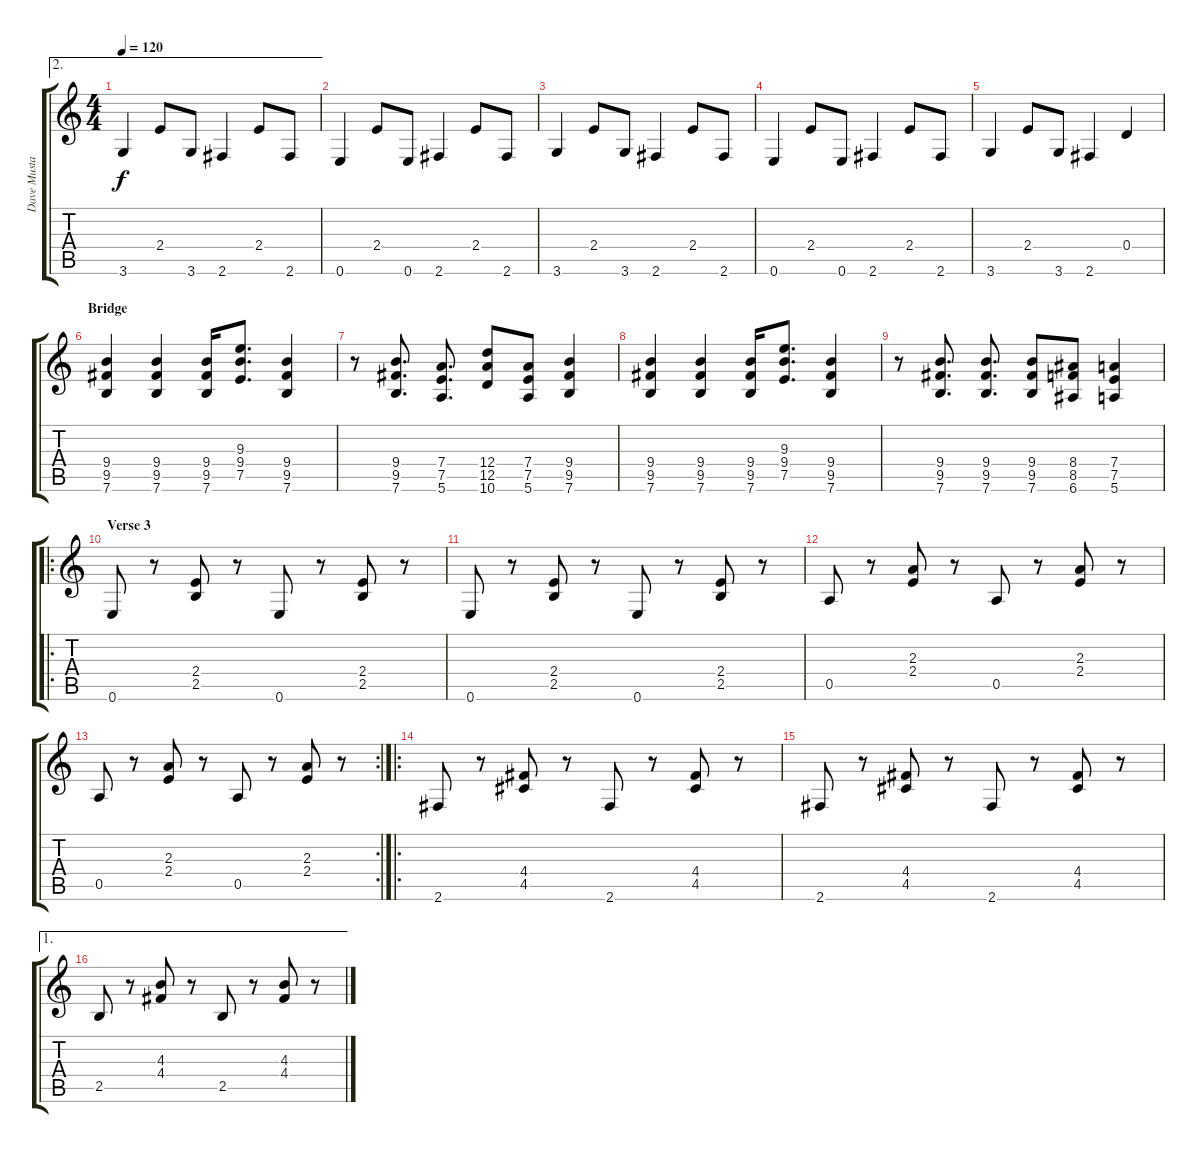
\track ("Dave Mustaine" "Dave Musta") {instrument distortionguitar}
\staff {score tabs}
\tuning (E4 B3 G3 D3 A2 E2) {hide}
\ae 2
\ts (4 4)
\tempo 120
\clef g2
\ks c
3.6.4{dy f} 2.4.8 3.6.8 2.6.4 2.4.8 2.6.8 |
0.6.4 2.4.8 0.6.8 2.6.4 2.4.8 2.6.8 |
3.6.4 2.4.8 3.6.8 2.6.4 2.4.8 2.6.8 |
0.6.4 2.4.8 0.6.8 2.6.4 2.4.8 2.6.8 |
3.6.4 2.4.8 3.6.8 2.6.4 0.4.4 |
\section ("" "Bridge")
(9.4 9.5 7.6).4 (9.4 9.5 7.6).4 (9.4 9.5 7.6).16 (9.3 9.4 7.5).8{d} (9.4 9.5 7.6).4 |
r.8 (9.4 9.5 7.6).8{d} (7.4 7.5 5.6).8{d} (12.4 12.5 10.6).8 (7.4 7.5 5.6).8 (9.4 9.5 7.6).4 |
(9.4 9.5 7.6).4 (9.4 9.5 7.6).4 (9.4 9.5 7.6).16 (9.3 9.4 7.5).8{d} (9.4 9.5 7.6).4 |
r.8 (9.4 9.5 7.6).8{d} (9.4 9.5 7.6).8{d} (9.4 9.5 7.6).8 (8.4 8.5 6.6).8 (7.4 7.5 5.6).4 |
\ro
\section ("" "Verse 3")
0.6.8 r.8 (2.4 2.5).8 r.8 0.6.8 r.8 (2.4 2.5).8 r.8 |
0.6.8 r.8 (2.4 2.5).8 r.8 0.6.8 r.8 (2.4 2.5).8 r.8 |
0.5.8 r.8 (2.3 2.4).8 r.8 0.5.8 r.8 (2.3 2.4).8 r.8 |
\rc 2
0.5.8 r.8 (2.3 2.4).8 r.8 0.5.8 r.8 (2.3 2.4).8 r.8 |
\ro
2.6.8 r.8 (4.4 4.5).8 r.8 2.6.8 r.8 (4.4 4.5).8 r.8 |
2.6.8 r.8 (4.4 4.5).8 r.8 2.6.8 r.8 (4.4 4.5).8 r.8 |
\ae 1
2.5.8 r.8 (4.3 4.4).8 r.8 2.5.8 r.8 (4.3 4.4).8 r.8
